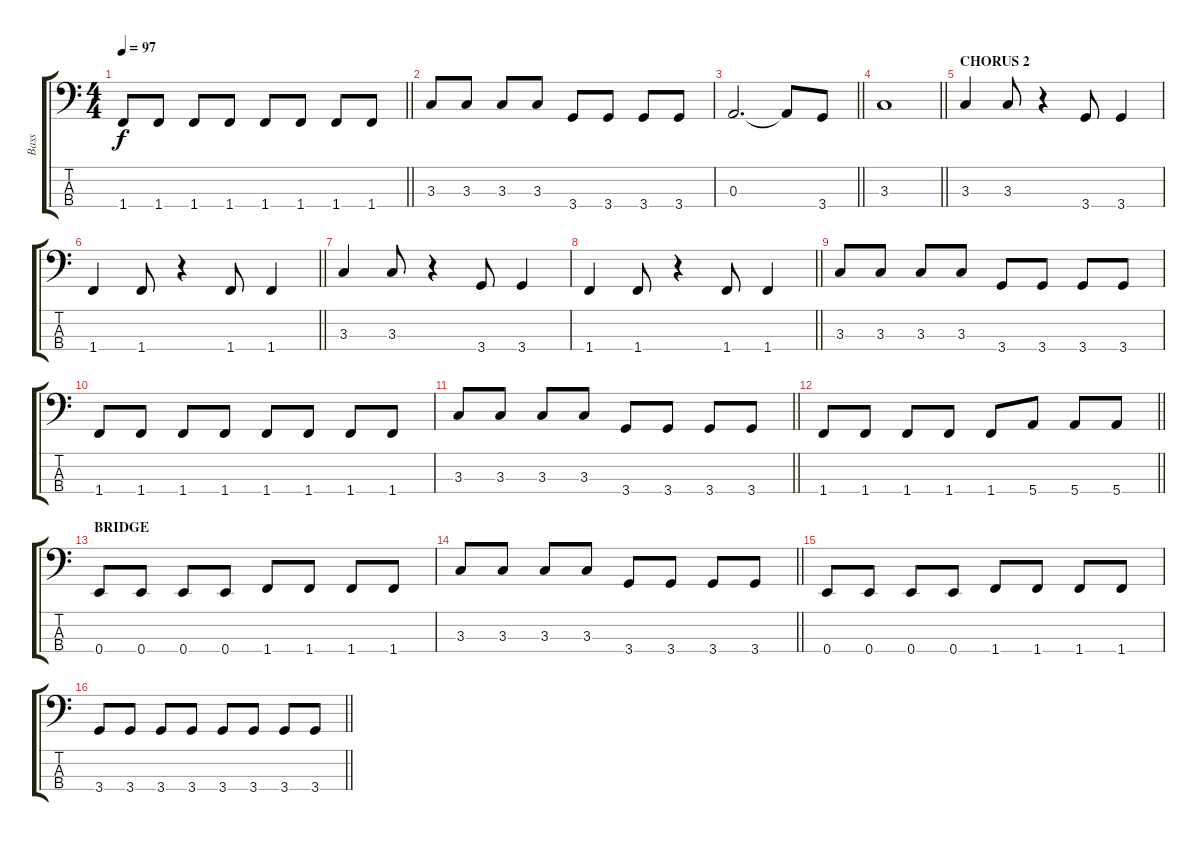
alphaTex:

\track ("Bass" "Bass") {instrument electricbasspick}
\staff {score tabs}
\tuning (G2 D2 A1 E1) {hide}
\ts (4 4)
\tempo 97
\clef f4
\barLineRight lightlight
\ks c
1.4.8{dy f} 1.4.8 1.4.8 1.4.8 1.4.8 1.4.8 1.4.8 1.4.8 |
3.3.8 3.3.8 3.3.8 3.3.8 3.4.8 3.4.8 3.4.8 3.4.8 |
\barLineRight lightlight
0.3.2{d} 0.3{t}.8 3.4.8 |
\barLineRight lightlight
3.3.1 |
\section ("" "CHORUS 2")
3.3.4 3.3.8 r.4 3.4.8 3.4.4 |
\barLineRight lightlight
1.4.4 1.4.8 r.4 1.4.8 1.4.4 |
3.3.4 3.3.8 r.4 3.4.8 3.4.4 |
\barLineRight lightlight
1.4.4 1.4.8 r.4 1.4.8 1.4.4 |
3.3.8 3.3.8 3.3.8 3.3.8 3.4.8 3.4.8 3.4.8 3.4.8 |
1.4.8 1.4.8 1.4.8 1.4.8 1.4.8 1.4.8 1.4.8 1.4.8 |
\barLineRight lightlight
3.3.8 3.3.8 3.3.8 3.3.8 3.4.8 3.4.8 3.4.8 3.4.8 |
\barLineRight lightlight
1.4.8 1.4.8 1.4.8 1.4.8 1.4.8 5.4.8 5.4.8 5.4.8 |
\section ("" "BRIDGE")
0.4.8 0.4.8 0.4.8 0.4.8 1.4.8 1.4.8 1.4.8 1.4.8 |
\barLineRight lightlight
3.3.8 3.3.8 3.3.8 3.3.8 3.4.8 3.4.8 3.4.8 3.4.8 |
0.4.8 0.4.8 0.4.8 0.4.8 1.4.8 1.4.8 1.4.8 1.4.8 |
\barLineRight lightlight
3.4.8 3.4.8 3.4.8 3.4.8 3.4.8 3.4.8 3.4.8 3.4.8
